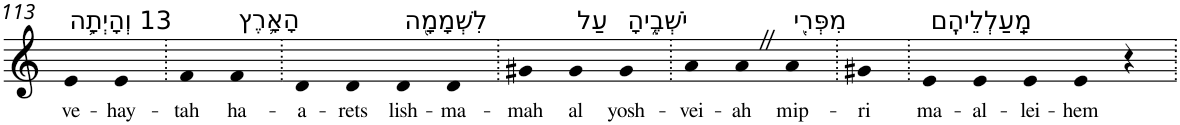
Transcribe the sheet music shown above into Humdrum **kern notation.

**kern	**text
*part1	*part1
*staff1	*staff1
*I"Piano	*
*I'Pno	*
!!LO:PB:g=z
*clefG2	*
*k[]	*
=113	=113
!LO:TX:a:t=13 וְהָיְתָ֥ה	!
!	!LO:LY:b
4e	ve-
!	!LO:LY:b
4e	-hay-
=114.	=114.
!	!LO:LY:b
4f	-tah
!LO:TX:a:t=הָאָ֛רֶץ	!
!	!LO:LY:b
4f	ha-
=115.	=115.
!	!LO:LY:b
4d	-a-
!	!LO:LY:b
4d	-rets
!LO:TX:a:t=לִשְׁמָמָ֖ה	!
!	!LO:LY:b
4d	lish-
!	!LO:LY:b
4d	-ma-
=116.	=116.
!	!LO:LY:b
4g#X	-mah
!LO:TX:a:t=עַל	!
!	!LO:LY:b
4g#	al
!LO:TX:a:t=יֹשְׁבֶ֑יהָ	!
!	!LO:LY:b
4g#	yosh-
=117.	=117.
!	!LO:LY:b
4a	-vei-
!	!LO:LY:b
4aZ	-ah
!LO:TX:a:t=מִפְּרִ֖י	!
!	!LO:LY:b
4a	mip-
=118.	=118.
!	!LO:LY:b
4g#X	-ri
=119.	=119.
!LO:TX:a:t=מַֽעַלְלֵיהֶֽם	!
!	!LO:LY:b
4e	ma-
!	!LO:LY:b
4e	-al-
!	!LO:LY:b
4e	-lei-
!	!LO:LY:b
4e	-hem
4r	.
=.	=.
*-	*-
